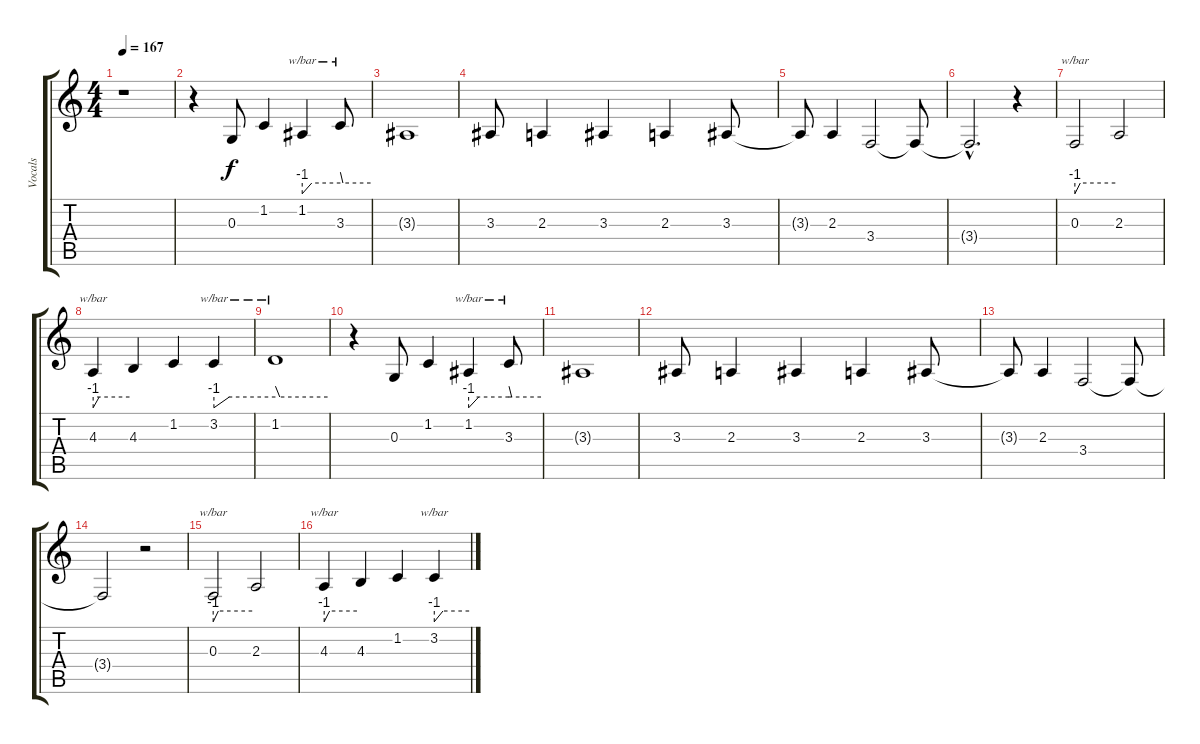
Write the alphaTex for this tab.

\track ("Vocals" "Vocals") {instrument lead1square}
\staff {score tabs}
\tuning (E4 B3 G3 D3 A2 E2) {hide}
\ts (4 4)
\tempo 167
\clef g2
\ks c
r.1{dy f} |
r.4 0.3.8 1.2.4 1.2.4{tbe (custom default 0 -4 15 0 60 0)} 3.3.8{tbe (custom default 0 4 5 0 60 0)} |
3.3{t}.1 |
3.3.8 2.3.4 3.3.4 2.3.4 3.3.8 |
3.3{t}.8 2.3.4 3.4.2 3.4{t}.8 |
3.4{hac t}.2{d} r.4 |
0.3.2{tbe (custom default 0 -4 8 0 60 0)} 2.3.2 |
4.3.4{tbe (custom default 0 -4 10 0 60 0)} 4.3.4 1.2.4 3.2.4{tbe (custom default 0 -4 15 0 60 0)} |
1.2.1{tbe (custom default 0 4 5 0 60 0)} |
r.4 0.3.8 1.2.4 1.2.4{tbe (custom default 0 -4 15 0 60 0)} 3.3.8{tbe (custom default 0 4 5 0 60 0)} |
3.3{t}.1 |
3.3.8 2.3.4 3.3.4 2.3.4 3.3.8 |
3.3{t}.8 2.3.4 3.4.2 3.4{t}.8 |
3.4{t}.2 r.2 |
0.3.2{tbe (custom default 0 -4 8 0 60 0)} 2.3.2 |
4.3.4{tbe (custom default 0 -4 10 0 60 0)} 4.3.4 1.2.4 3.2.4{tbe (custom default 0 -4 15 0 60 0)}
